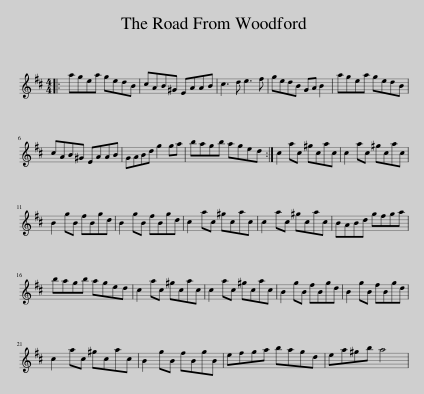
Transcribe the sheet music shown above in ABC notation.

X:1
L:1/8
M:4/4
I:linebreak $
K:D
V:1 treble
V:1
|: agea gedB | cAB^G EAAB | c3 d e3 f | gedB GA B2 | agea gedB |$ %5
 cAB^G EAAB | GABd g2 ga | bagb aged :| c2 ac ^gcac | c2 ac ^gcac |$ %10
 B2 gB fBgd | B2 gB fBgd | c2 ac ^gcac | c2 ac ^gcac | BABd gfga |$ %15
 bagb aged | c2 ac ^gcac | c2 ac ^gcac | B2 gB fBgd | B2 gB fBgd |$ %20
 c2 ac ^gcac | B2 gB fBgB | efga bagd | ea^gb a4 | %24
